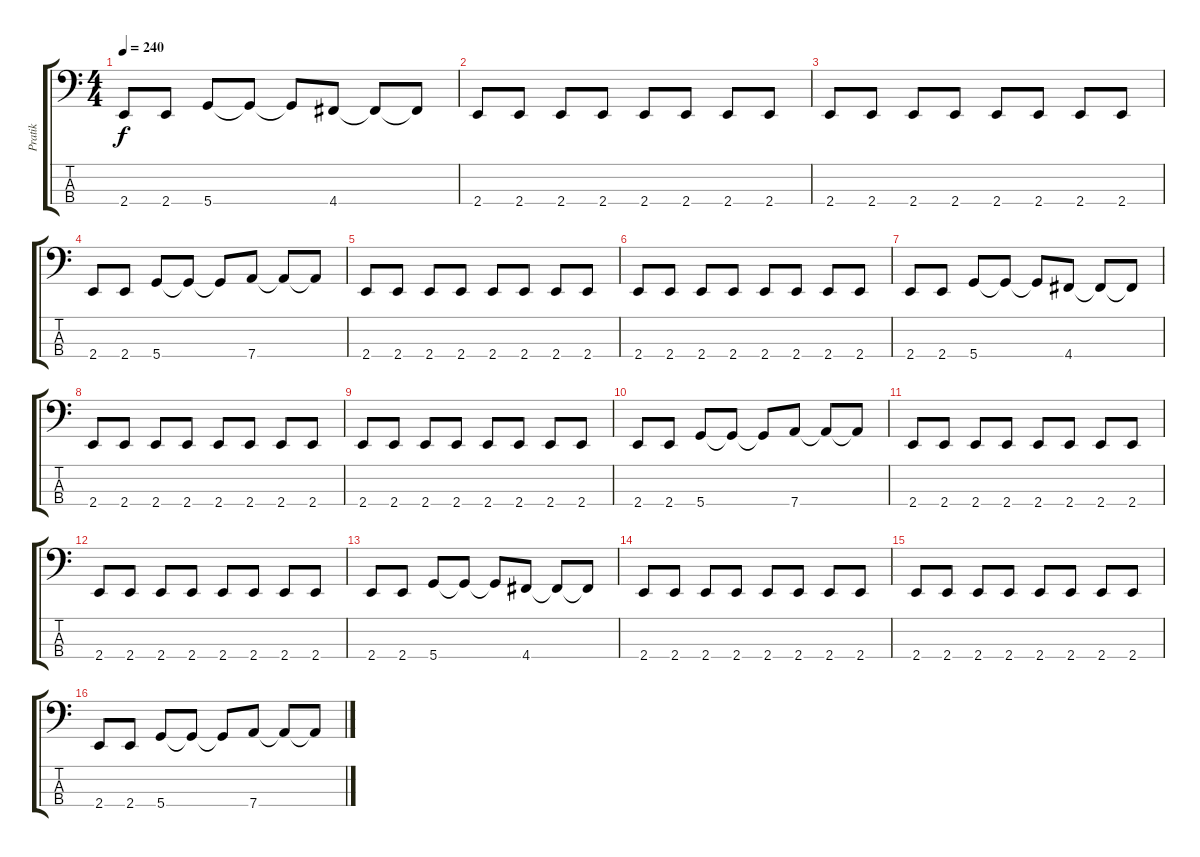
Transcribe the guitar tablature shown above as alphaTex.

\track ("Pratik" "Pratik") {instrument electricbassfinger}
\staff {score tabs}
\tuning (G2 D2 A1 D1) {hide}
\ts (4 4)
\tempo 240
\clef f4
\ks c
2.4.8{dy f} 2.4.8 5.4.8 5.4{t}.8 5.4{t}.8 4.4.8 4.4{t}.8 4.4{t}.8 |
2.4.8 2.4.8 2.4.8 2.4.8 2.4.8 2.4.8 2.4.8 2.4.8 |
2.4.8 2.4.8 2.4.8 2.4.8 2.4.8 2.4.8 2.4.8 2.4.8 |
2.4.8 2.4.8 5.4.8 5.4{t}.8 5.4{t}.8 7.4.8 7.4{t}.8 7.4{t}.8 |
2.4.8 2.4.8 2.4.8 2.4.8 2.4.8 2.4.8 2.4.8 2.4.8 |
2.4.8 2.4.8 2.4.8 2.4.8 2.4.8 2.4.8 2.4.8 2.4.8 |
2.4.8 2.4.8 5.4.8 5.4{t}.8 5.4{t}.8 4.4.8 4.4{t}.8 4.4{t}.8 |
2.4.8 2.4.8 2.4.8 2.4.8 2.4.8 2.4.8 2.4.8 2.4.8 |
2.4.8 2.4.8 2.4.8 2.4.8 2.4.8 2.4.8 2.4.8 2.4.8 |
2.4.8 2.4.8 5.4.8 5.4{t}.8 5.4{t}.8 7.4.8 7.4{t}.8 7.4{t}.8 |
2.4.8 2.4.8 2.4.8 2.4.8 2.4.8 2.4.8 2.4.8 2.4.8 |
2.4.8 2.4.8 2.4.8 2.4.8 2.4.8 2.4.8 2.4.8 2.4.8 |
2.4.8 2.4.8 5.4.8 5.4{t}.8 5.4{t}.8 4.4.8 4.4{t}.8 4.4{t}.8 |
2.4.8 2.4.8 2.4.8 2.4.8 2.4.8 2.4.8 2.4.8 2.4.8 |
2.4.8 2.4.8 2.4.8 2.4.8 2.4.8 2.4.8 2.4.8 2.4.8 |
2.4.8 2.4.8 5.4.8 5.4{t}.8 5.4{t}.8 7.4.8 7.4{t}.8 7.4{t}.8
